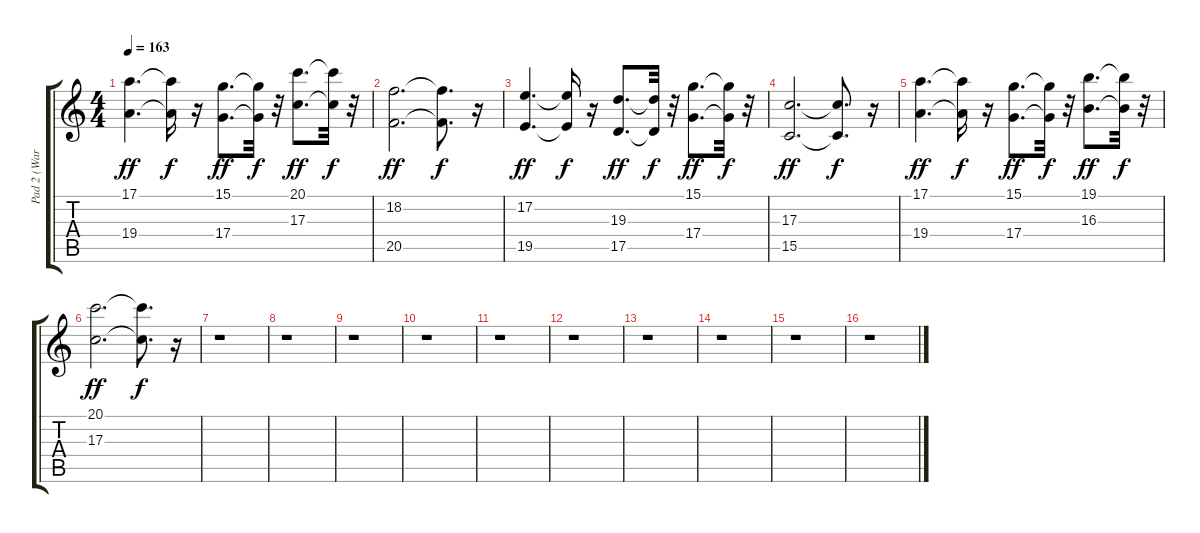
\track ("Pad 2 (Warm)" "Pad 2 (War") {instrument acousticgrandpiano}
\staff {score tabs}
\tuning (E4 B3 G3 D3 A2 E2) {hide}
\ts (4 4)
\tempo 163
\clef g2
\ks c
(17.1 19.4).4{d dy ff} (17.1{t} 19.4{t}).16{dy f} r.16 (15.1 17.4).8{d dy ff} (15.1{t} 17.4{t}).32{dy f} r.32 (20.1 17.3).8{d dy ff} (20.1{t} 17.3{t}).32{dy f} r.32 |
(18.2 20.5).2{d dy ff} (18.2{t} 20.5{t}).8{d dy f} r.16 |
(17.2 19.5).4{d dy ff} (17.2{t} 19.5{t}).16{dy f} r.16 (19.3 17.5).8{d dy ff} (19.3{t} 17.5{t}).32{dy f} r.32 (15.1 17.4).8{d dy ff} (15.1{t} 17.4{t}).32{dy f} r.32 |
(17.3 15.5).2{d dy ff} (17.3{t} 15.5{t}).8{d dy f} r.16 |
(17.1 19.4).4{d dy ff} (17.1{t} 19.4{t}).16{dy f} r.16 (15.1 17.4).8{d dy ff} (15.1{t} 17.4{t}).32{dy f} r.32 (19.1 16.3).8{d dy ff} (19.1{t} 16.3{t}).32{dy f} r.32 |
(20.1 17.3).2{d dy ff} (20.1{t} 17.3{t}).8{d dy f} r.16 |
r.1 |
r.1 |
r.1 |
r.1 |
r.1 |
r.1 |
r.1 |
r.1 |
r.1 |
r.1
